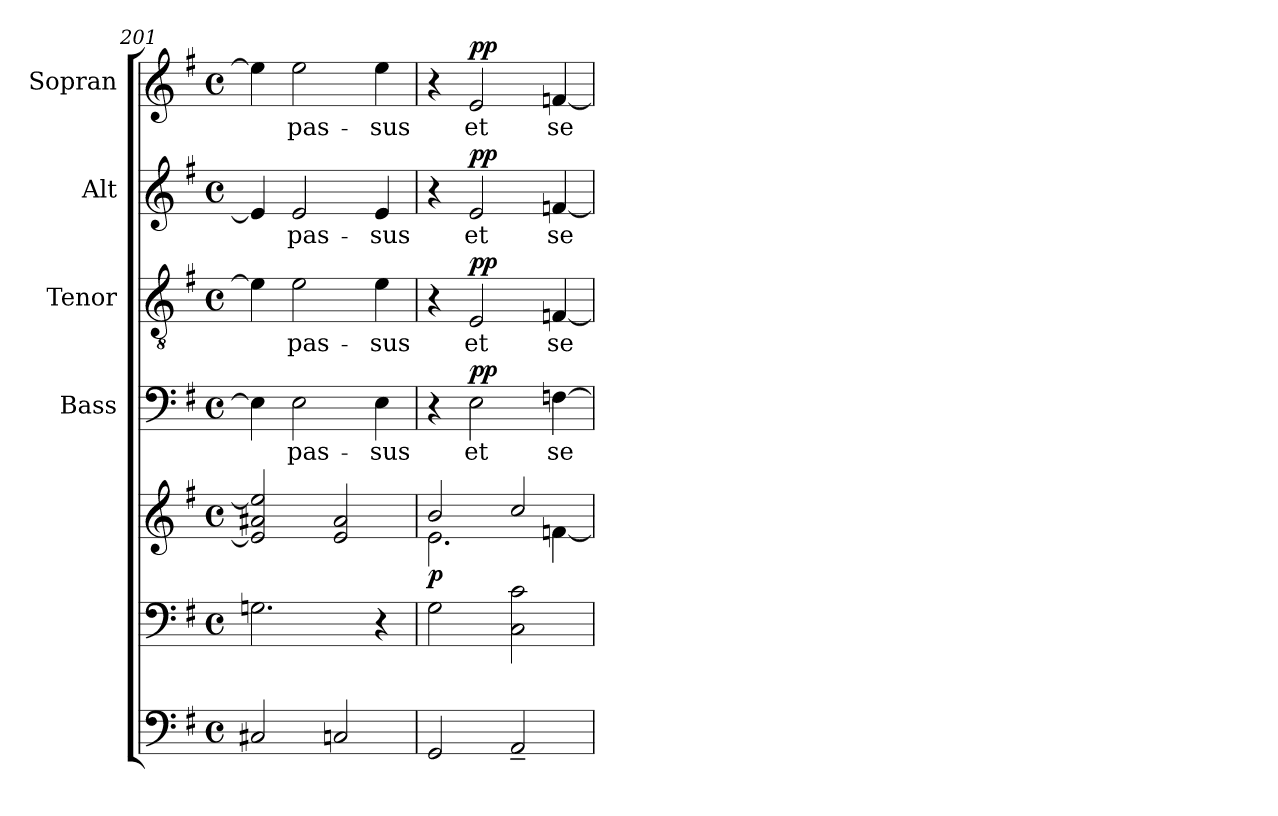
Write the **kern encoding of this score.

**kern	**kern	**kern	**dynam	**kern	**text	**dynam	**kern	**text	**dynam	**kern	**text	**dynam	**kern	**text	**dynam
*part6	*part5	*part5	*part5	*part4	*part4	*part4	*part3	*part3	*part3	*part2	*part2	*part2	*part1	*part1	*part1
*staff7	*staff6	*staff5	*staff5/6	*staff4	*staff4	*staff4	*staff3	*staff3	*staff3	*staff2	*staff2	*staff2	*staff1	*staff1	*staff1
*	*	*	*	*I"Bass	*	*	*I"Tenor	*	*	*I"Alt	*	*	*I"Sopran	*	*
*	*	*	*	*I'B.	*	*	*I'T.	*	*	*I'A.	*	*	*I'S.	*	*
*clefF4	*clefF4	*clefG2	*	*clefF4	*	*	*clefGv2	*	*	*clefG2	*	*	*clefG2	*	*
*ITrd7c12	*	*	*	*	*	*	*	*	*	*	*	*	*	*	*
*k[f#]	*k[f#]	*k[f#]	*	*k[f#]	*	*	*k[f#]	*	*	*k[f#]	*	*	*k[f#]	*	*
*G:	*G:	*G:	*	*G:	*	*	*G:	*	*	*G:	*	*	*G:	*	*
*M4/4	*M4/4	*M4/4	*	*M4/4	*	*	*M4/4	*	*	*M4/4	*	*	*M4/4	*	*
*met(c)	*met(c)	*met(c)	*	*met(c)	*	*	*met(c)	*	*	*met(c)	*	*	*met(c)	*	*
=201	=201	=201	=201	=201	=201	=201	=201	=201	=201	=201	=201	=201	=201	=201	=201
2CC#X/	2.Gn\	2e/] 2a#X/ 2ee/]	.	4E\]	.	.	4e\]	.	.	4e/]	.	.	4ee\]	.	.
!	!	!	!	!	!LO:LY:b	!	!	!LO:LY:b	!	!	!LO:LY:b	!	!	!LO:LY:b	!
.	.	.	.	2E\	pas-	.	2e\	pas-	.	2e/	pas-	.	2ee\	pas-	.
2CCn/	.	2e/ 2a#/	.	.	.	.	.	.	.	.	.	.	.	.	.
!	!	!	!	!	!LO:LY:b	!	!	!LO:LY:b	!	!	!LO:LY:b	!	!	!LO:LY:b	!
.	4r	.	.	4E\	-sus	.	4e\	-sus	.	4e/	-sus	.	4ee\	-sus	.
!!LO:PB:g=z
=202	=202	=202	=202	=202	=202	=202	=202	=202	=202	=202	=202	=202	=202	=202	=202
*	*	*^	*	*	*	*	*	*	*	*	*	*	*	*	*
!	!	!	!	!LO:DY:b	!	!	!	!	!	!	!	!	!	!	!	!
2GGG/	2G\	2b/	2.e\	p	4r	.	.	4r	.	.	4r	.	.	4r	.	.
!	!	!	!	!	!	!LO:LY:b	!LO:DY:a	!	!LO:LY:b	!LO:DY:a	!	!LO:LY:b	!LO:DY:a	!	!LO:LY:b	!LO:DY:a
.	.	.	.	.	2E\	et	pp	2E/	et	pp	2e/	et	pp	2e/	et	pp
2AAA~</	2C\ 2c\	2cc/	.	.	.	.	.	.	.	.	.	.	.	.	.	.
!	!	!	!	!	!	!LO:LY:b	!	!	!LO:LY:b	!	!	!LO:LY:b	!	!	!LO:LY:b	!
.	.	.	[<4fn\	.	[4Fn\	se-	.	[4Fn/	se-	.	[4fn/	se-	.	[4fn/	se-	.
*	*	*v	*v	*	*	*	*	*	*	*	*	*	*	*	*	*
=	=	=	=	=	=	=	=	=	=	=	=	=	=	=	=
*-	*-	*-	*-	*-	*-	*-	*-	*-	*-	*-	*-	*-	*-	*-	*-
